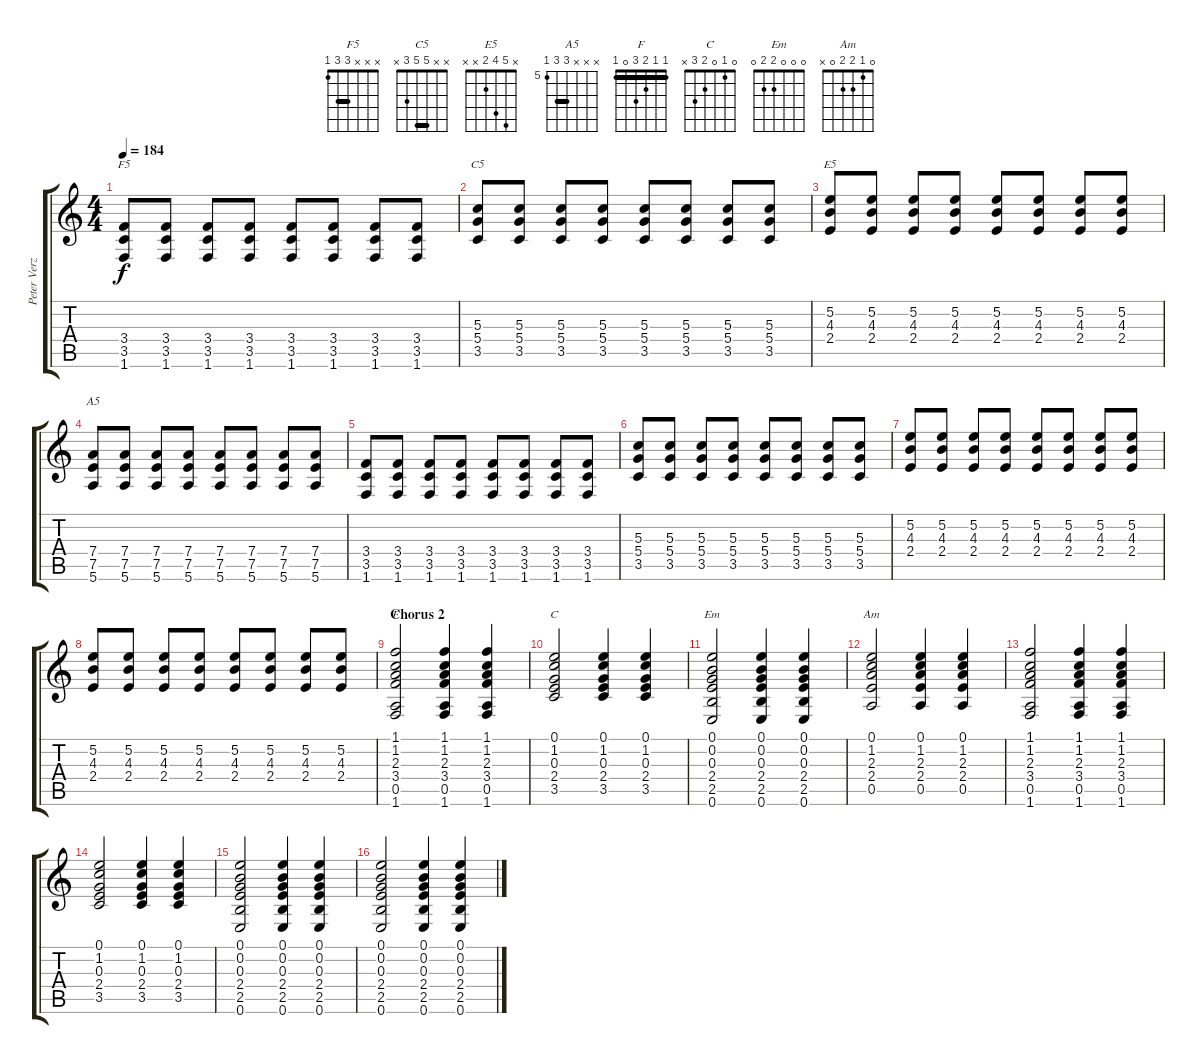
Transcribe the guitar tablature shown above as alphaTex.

\track ("Peter Verzerrt" "Peter Verz") {instrument overdrivenguitar}
\staff {score tabs}
\tuning (E4 B3 G3 D3 A2 E2) {hide}
\chord ("F5" x x x 3 3 1) {barre 3}
\chord ("C5" x x 5 5 3 x) {barre 5}
\chord ("E5" x 5 4 2 x x)
\chord ("A5" x x x 7 7 5) {firstfret 5 barre 7}
\chord ("F" 1 1 2 3 0 1) {barre 1}
\chord ("C" 0 1 0 2 3 x)
\chord ("Em" 0 0 0 2 2 0)
\chord ("Am" 0 1 2 2 0 x)
\ts (4 4)
\tempo 184
\clef g2
\ks c
(3.4 3.5 1.6).8{ch "F5" dy f} (3.4 3.5 1.6).8 (3.4 3.5 1.6).8 (3.4 3.5 1.6).8 (3.4 3.5 1.6).8 (3.4 3.5 1.6).8 (3.4 3.5 1.6).8 (3.4 3.5 1.6).8 |
(5.3 5.4 3.5).8{ch "C5"} (5.3 5.4 3.5).8 (5.3 5.4 3.5).8 (5.3 5.4 3.5).8 (5.3 5.4 3.5).8 (5.3 5.4 3.5).8 (5.3 5.4 3.5).8 (5.3 5.4 3.5).8 |
(5.2 4.3 2.4).8{ch "E5"} (5.2 4.3 2.4).8 (5.2 4.3 2.4).8 (5.2 4.3 2.4).8 (5.2 4.3 2.4).8 (5.2 4.3 2.4).8 (5.2 4.3 2.4).8 (5.2 4.3 2.4).8 |
(7.4 7.5 5.6).8{ch "A5"} (7.4 7.5 5.6).8 (7.4 7.5 5.6).8 (7.4 7.5 5.6).8 (7.4 7.5 5.6).8 (7.4 7.5 5.6).8 (7.4 7.5 5.6).8 (7.4 7.5 5.6).8 |
(3.4 3.5 1.6).8 (3.4 3.5 1.6).8 (3.4 3.5 1.6).8 (3.4 3.5 1.6).8 (3.4 3.5 1.6).8 (3.4 3.5 1.6).8 (3.4 3.5 1.6).8 (3.4 3.5 1.6).8 |
(5.3 5.4 3.5).8 (5.3 5.4 3.5).8 (5.3 5.4 3.5).8 (5.3 5.4 3.5).8 (5.3 5.4 3.5).8 (5.3 5.4 3.5).8 (5.3 5.4 3.5).8 (5.3 5.4 3.5).8 |
(5.2 4.3 2.4).8 (5.2 4.3 2.4).8 (5.2 4.3 2.4).8 (5.2 4.3 2.4).8 (5.2 4.3 2.4).8 (5.2 4.3 2.4).8 (5.2 4.3 2.4).8 (5.2 4.3 2.4).8 |
(5.2 4.3 2.4).8 (5.2 4.3 2.4).8 (5.2 4.3 2.4).8 (5.2 4.3 2.4).8 (5.2 4.3 2.4).8 (5.2 4.3 2.4).8 (5.2 4.3 2.4).8 (5.2 4.3 2.4).8 |
\section ("" "Chorus 2")
(1.1 1.2 2.3 3.4 0.5 1.6).2{ch "F"} (1.1 1.2 2.3 3.4 0.5 1.6).4 (1.1 1.2 2.3 3.4 0.5 1.6).4 |
(0.1 1.2 0.3 2.4 3.5).2{ch "C"} (0.1 1.2 0.3 2.4 3.5).4 (0.1 1.2 0.3 2.4 3.5).4 |
(0.1 0.2 0.3 2.4 2.5 0.6).2{ch "Em"} (0.1 0.2 0.3 2.4 2.5 0.6).4 (0.1 0.2 0.3 2.4 2.5 0.6).4 |
(0.1 1.2 2.3 2.4 0.5).2{ch "Am"} (0.1 1.2 2.3 2.4 0.5).4 (0.1 1.2 2.3 2.4 0.5).4 |
(1.1 1.2 2.3 3.4 0.5 1.6).2 (1.1 1.2 2.3 3.4 0.5 1.6).4 (1.1 1.2 2.3 3.4 0.5 1.6).4 |
(0.1 1.2 0.3 2.4 3.5).2 (0.1 1.2 0.3 2.4 3.5).4 (0.1 1.2 0.3 2.4 3.5).4 |
(0.1 0.2 0.3 2.4 2.5 0.6).2 (0.1 0.2 0.3 2.4 2.5 0.6).4 (0.1 0.2 0.3 2.4 2.5 0.6).4 |
(0.1 0.2 0.3 2.4 2.5 0.6).2 (0.1 0.2 0.3 2.4 2.5 0.6).4 (0.1 0.2 0.3 2.4 2.5 0.6).4
